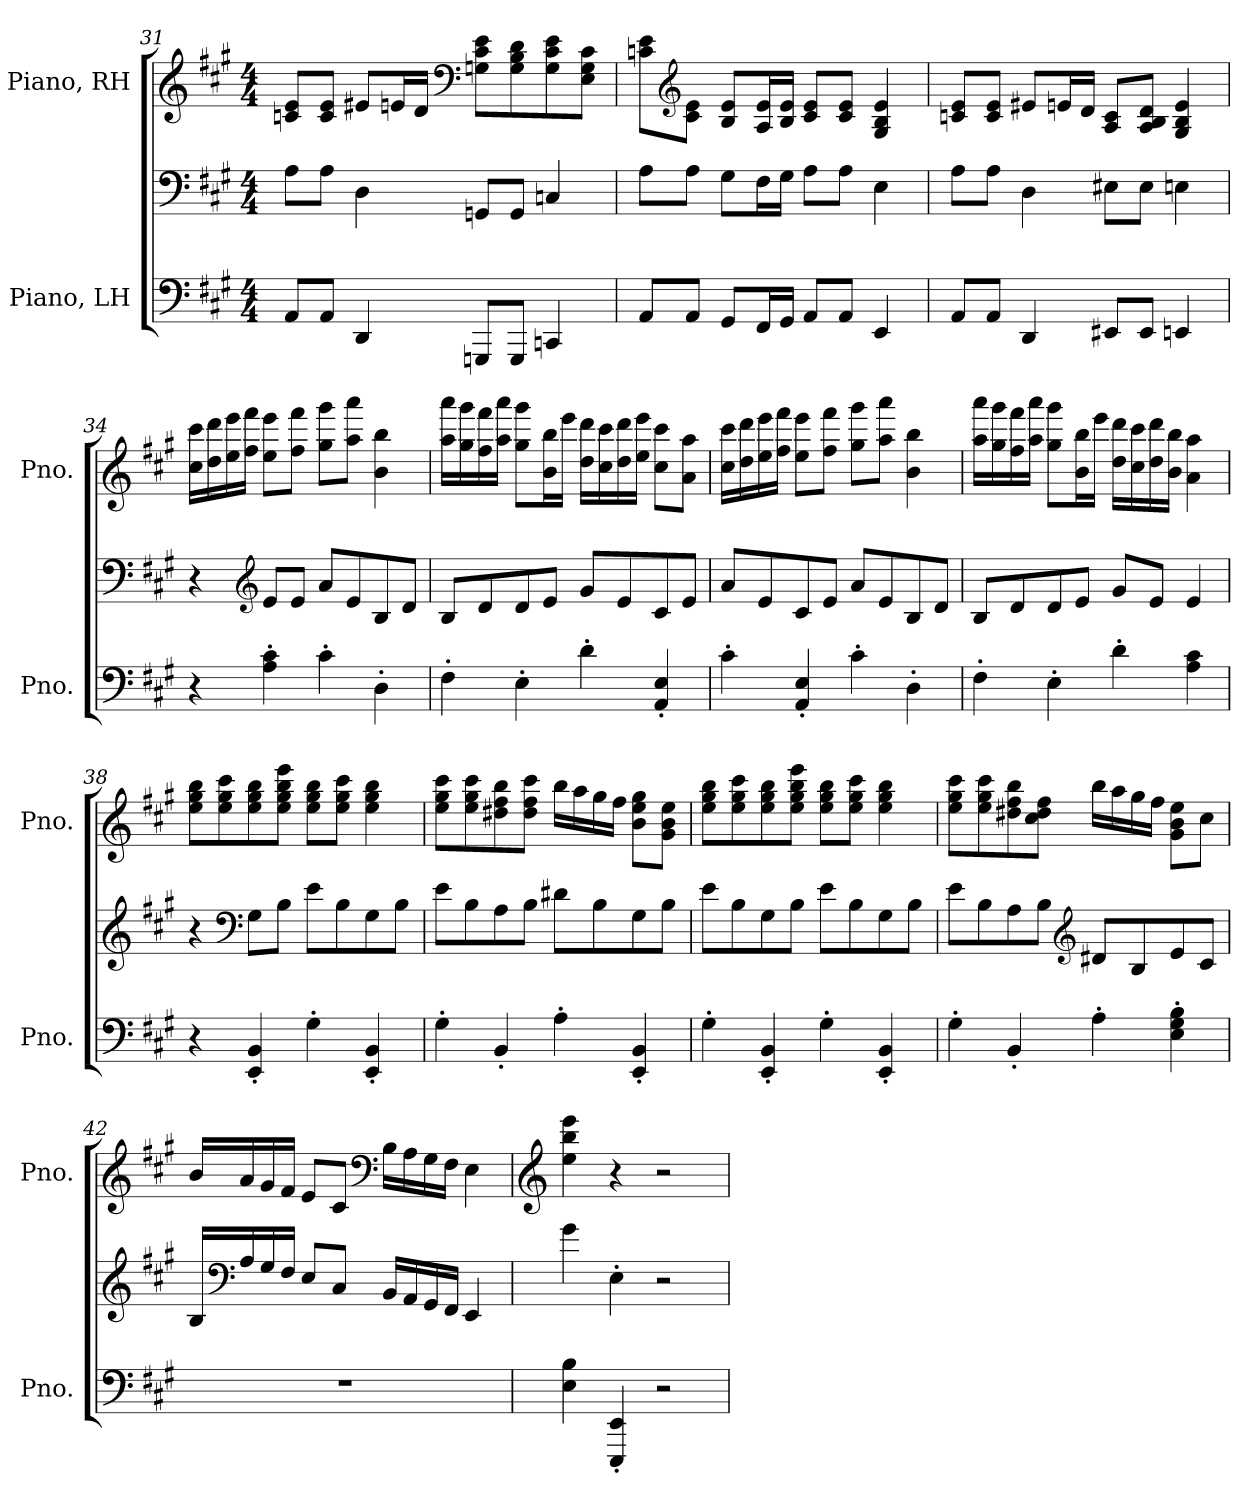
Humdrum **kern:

**kern	**kern	**kern
*part2	*part2	*part1
*staff3	*staff2	*staff1
*I"Piano, LH	*	*I"Piano, RH
*I'Pno.	*	*I'Pno.
!!LO:PB:g=z
*clefF4	*clefF4	*clefG2
*k[f#c#g#]	*k[f#c#g#]	*k[f#c#g#]
*M4/4	*M4/4	*M4/4
=31	=31	=31
8AA/L	8A\L	8cn/ 8e/L
8AA/J	8A\J	8c/ 8e/J
4DD/	4D\	8e#X/L
.	.	16en/L
.	.	16d/JJ
*	*	*clefF4
8GGGn/L	8GGn/L	8Gn\ 8c\ 8e\L
8GGG/J	8GG/J	8G\ 8B\ 8d\
4CCn/	4Cn/	8G\ 8c\ 8e\
.	.	8E\ 8G\ 8c\J
=32	=32	=32
8AA/L	8A\L	8cn\ 8e\L
*	*	*clefG2
8AA/J	8A\J	8c\ 8e\J
8GG#/L	8G#\L	8B/ 8e/L
16FF#/L	16F#\L	16A/ 16e/L
16GG#/JJ	16G#\JJ	16B/ 16e/JJ
8AA/L	8A\L	8c/ 8e/L
8AA/J	8A\J	8c/ 8e/J
4EE/	4E\	4G#/ 4B/ 4e/
=33	=33	=33
8AA/L	8A\L	8cn/ 8e/L
8AA/J	8A\J	8c/ 8e/J
4DD/	4D\	8e#X/L
.	.	16en/L
.	.	16d/JJ
8EE#X/L	8E#X\L	8A/ 8c/L
8EE#/J	8E#\J	8A/ 8B/ 8d/J
4EEn/	4En\	4G#/ 4B/ 4e/
!!LO:LB:g=z
=34	=34	=34
4r	4r	16cc#\ 16ccc#\LL
.	.	16dd\ 16ddd\
.	.	16ee\ 16eee\
.	.	16ff#\ 16fff#\JJ
*	*clefG2	*
4A\' 4c#\'	8e/L	8ee\ 8eee\L
.	8e/J	8ff#\ 8fff#\J
4c#'\	8a/L	8gg#\ 8ggg#\L
.	8e/	8aa\ 8aaa\J
4D'\	8B/	4b\ 4bb\
.	8d/J	.
=35	=35	=35
4F#'\	8B/L	16aa\ 16aaa\LL
.	.	16gg#\ 16ggg#\
.	8d/	16ff#\ 16fff#\
.	.	16aa\ 16aaa\JJ
4E'\	8d/	8gg#\ 8ggg#\L
.	8e/J	16b\ 16bb\L
.	.	16eee\JJ
4d'\	8g#/L	16dd\ 16ddd\LL
.	.	16cc#\ 16ccc#\
.	8e/	16dd\ 16ddd\
.	.	16ee\ 16eee\JJ
4AA/' 4E/'	8c#/	8cc#\ 8ccc#\L
.	8e/J	8a\ 8aa\J
!!LO:LB:g=z
=36	=36	=36
4c#'\	8a/L	16cc#\ 16ccc#\LL
.	.	16dd\ 16ddd\
.	8e/	16ee\ 16eee\
.	.	16ff#\ 16fff#\JJ
4AA/' 4E/'	8c#/	8ee\ 8eee\L
.	8e/J	8ff#\ 8fff#\J
4c#'\	8a/L	8gg#\ 8ggg#\L
.	8e/	8aa\ 8aaa\J
4D'\	8B/	4b\ 4bb\
.	8d/J	.
=37	=37	=37
4F#'\	8B/L	16aa\ 16aaa\LL
.	.	16gg#\ 16ggg#\
.	8d/	16ff#\ 16fff#\
.	.	16aa\ 16aaa\JJ
4E'\	8d/	8gg#\ 8ggg#\L
.	8e/J	16b\ 16bb\L
.	.	16eee\JJ
4d'\	8g#/L	16dd\ 16ddd\LL
.	.	16cc#\ 16ccc#\
.	8e/J	16dd\ 16ddd\
.	.	16b\ 16bb\JJ
4A\ 4c#\	4e/	4a\ 4aa\
=38	=38	=38
4r	4r	8ee\ 8gg#\ 8bb\L
.	.	8ee\ 8gg#\ 8ccc#\
*	*clefF4	*
4EE/' 4BB/'	8G#\L	8ee\ 8gg#\ 8bb\
.	8B\J	8ee\ 8gg#\ 8bb\ 8eee\J
4G#'\	8e\L	8ee\ 8gg#\ 8bb\L
.	8B\	8ee\ 8gg#\ 8ccc#\J
4EE/' 4BB/'	8G#\	4ee\ 4gg#\ 4bb\
.	8B\J	.
!!LO:LB:g=z
=39	=39	=39
4G#'\	8e\L	8ee\ 8gg#\ 8ccc#\L
.	8B\	8ee\ 8gg#\ 8ccc#\
4BB'/	8A\	8dd#X\ 8ff#\ 8bb\
.	8B\J	8dd#\ 8ff#\ 8ccc#\J
4A'\	8d#X\L	16bb\LL
.	.	16aa\
.	8B\	16gg#\
.	.	16ff#\JJ
4EE/' 4BB/'	8G#\	8b\ 8ee\ 8gg#\L
.	8B\J	8g#\ 8b\ 8ee\J
=40	=40	=40
4G#'\	8e\L	8ee\ 8gg#\ 8bb\L
.	8B\	8ee\ 8gg#\ 8ccc#\
4EE/' 4BB/'	8G#\	8ee\ 8gg#\ 8bb\
.	8B\J	8ee\ 8gg#\ 8bb\ 8eee\J
4G#'\	8e\L	8ee\ 8gg#\ 8bb\L
.	8B\	8ee\ 8gg#\ 8ccc#\J
4EE/' 4BB/'	8G#\	4ee\ 4gg#\ 4bb\
.	8B\J	.
=41	=41	=41
4G#'\	8e\L	8ee\ 8gg#\ 8ccc#\L
.	8B\	8ee\ 8gg#\ 8ccc#\
4BB'/	8A\	8dd#X\ 8ff#\ 8bb\
.	8B\J	8cc#\ 8dd#\ 8ff#\J
*	*clefG2	*
4A'\	8d#X/L	16bb\LL
.	.	16aa\
.	8B/	16gg#\
.	.	16ff#\JJ
4E\' 4G#\' 4B\'	8e/	8g#\ 8b\ 8ee\L
.	8c#/J	8cc#\J
!!LO:PB:g=z
=42	=42	=42
1r	16B/LL	16b/LL
*	*clefF4	*
.	16A/	16a/
.	16G#/	16g#/
.	16F#/JJ	16f#/JJ
.	8E/L	8e/L
.	8C#/J	8c#/J
*	*	*clefF4
.	16BB/LL	16B\LL
.	16AA/	16A\
.	16GG#/	16G#\
.	16FF#/JJ	16F#\JJ
.	4EE/	4E\
=43	=43	=43
*	*	*clefG2
4E\ 4B\	4g#\	4ee\ 4bb\ 4eee\
4EEE/' 4EE/'	4E'\	4r
2r	2r	2r
=	=	=
*-	*-	*-
